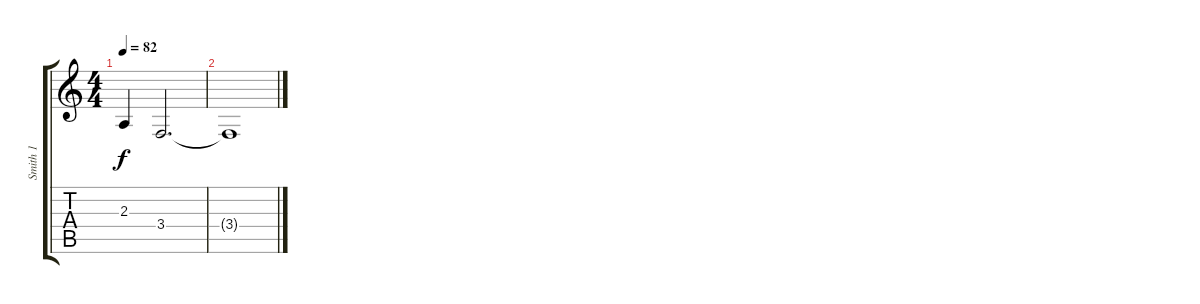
\track ("Smith 1" "Smith 1") {instrument synthvoice}
\staff {score tabs}
\tuning (E4 B3 G3 D3 A2 E2) {hide}
\ts (4 4)
\tempo 82
\clef g2
\ks c
2.3.4{dy f} 3.4.2{d volume 15} |
3.4{t}.1
